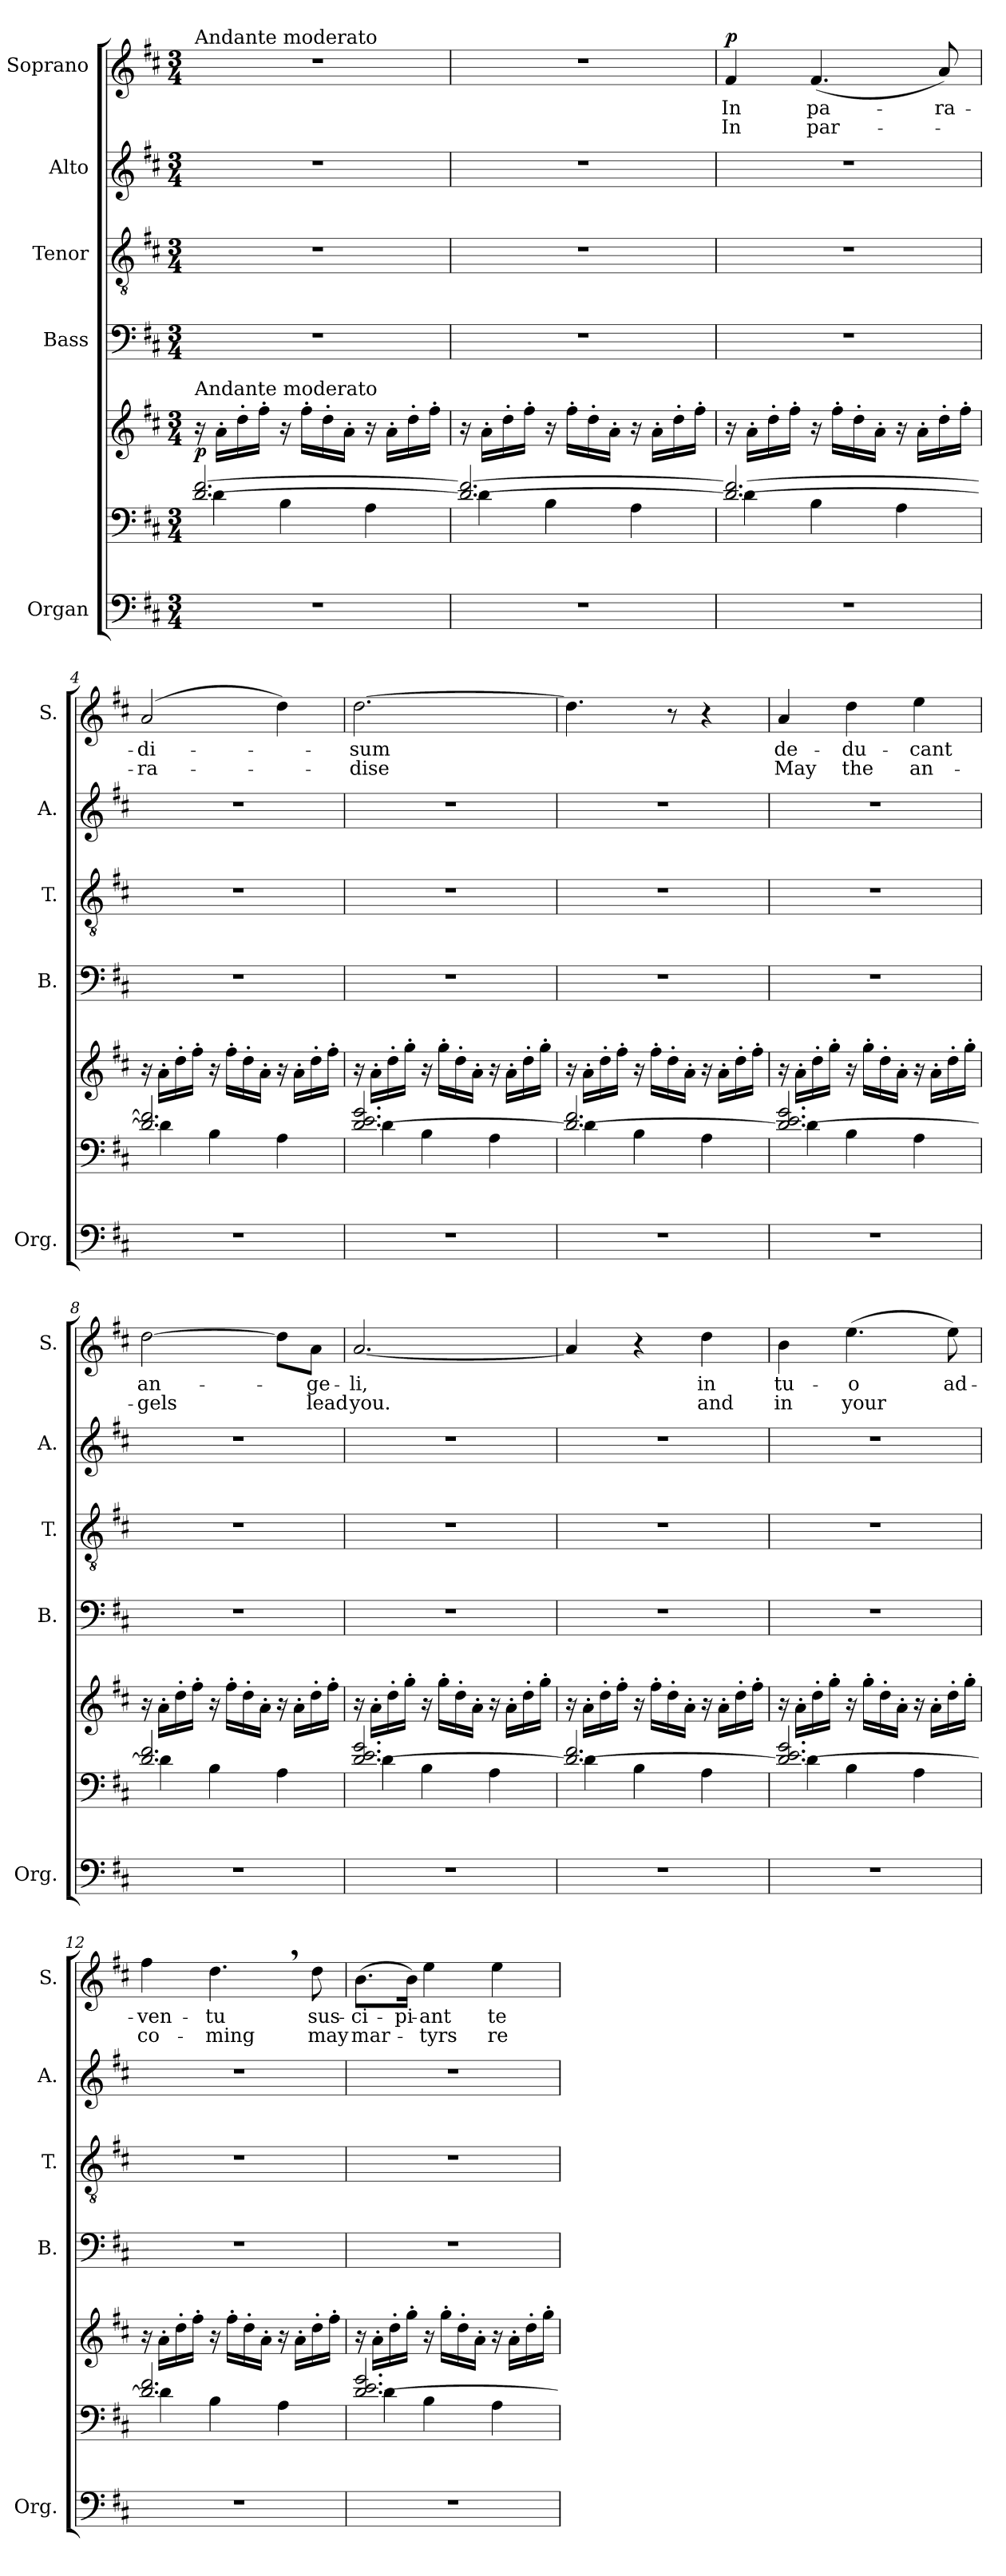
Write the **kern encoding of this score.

**kern	**kern	**kern	**dynam	**kern	**kern	**kern	**kern	**text	**text	**dynam
*part5	*part5	*part5	*part5	*part4	*part3	*part2	*part1	*part1	*part1	*part1
*staff7	*staff6	*staff5	*staff5/6/7	*staff4	*staff3	*staff2	*staff1	*staff1	*staff1	*staff1
*I"Organ	*	*	*	*I"Bass	*I"Tenor	*I"Alto	*I"Soprano	*	*	*
*I'Org.	*	*	*	*I'B.	*I'T.	*I'A.	*I'S.	*	*	*
*clefF4	*clefF4	*clefG2	*	*clefF4	*clefGv2	*clefG2	*clefG2	*	*	*
*k[f#c#]	*k[f#c#]	*k[f#c#]	*	*k[f#c#]	*k[f#c#]	*k[f#c#]	*k[f#c#]	*	*	*
*D:	*D:	*D:	*	*D:	*D:	*D:	*D:	*	*	*
*M3/4	*M3/4	*M3/4	*	*M3/4	*M3/4	*M3/4	*M3/4	*	*	*
*MM58	*MM58	*MM58	*	*MM58	*MM58	*MM58	*MM58	*	*	*
=1	=1	=1	=1	=1	=1	=1	=1	=1	=1	=1
*	*^	*	*	*	*	*	*	*	*	*
!	!	!	!	!	!	!	!	!LO:TX:a:t=Andante moderato	!	!	!
!	!	!	!LO:TX:a:t=Andante moderato	!	!	!	!	!	!	!	!
!	!	!	!	!LO:DY:b	!	!	!	!	!	!	!
2.r	[2.d/ [2.f#/	4d\	16r	p	2.r	2.r	2.r	2.r	.	.	.
.	.	.	16a'\LL	.	.	.	.	.	.	.	.
.	.	.	16dd'\	.	.	.	.	.	.	.	.
.	.	.	16ff#'\JJ	.	.	.	.	.	.	.	.
.	.	4B\	16r	.	.	.	.	.	.	.	.
.	.	.	16ff#'\LL	.	.	.	.	.	.	.	.
.	.	.	16dd'\	.	.	.	.	.	.	.	.
.	.	.	16a'\JJ	.	.	.	.	.	.	.	.
.	.	4A\	16r	.	.	.	.	.	.	.	.
.	.	.	16a'\LL	.	.	.	.	.	.	.	.
.	.	.	16dd'\	.	.	.	.	.	.	.	.
.	.	.	16ff#'\JJ	.	.	.	.	.	.	.	.
=2	=2	=2	=2	=2	=2	=2	=2	=2	=2	=2	=2
2.r	2.d/_ 2.f#/_	4d\	16r	.	2.r	2.r	2.r	2.r	.	.	.
.	.	.	16a'\LL	.	.	.	.	.	.	.	.
.	.	.	16dd'\	.	.	.	.	.	.	.	.
.	.	.	16ff#'\JJ	.	.	.	.	.	.	.	.
.	.	4B\	16r	.	.	.	.	.	.	.	.
.	.	.	16ff#'\LL	.	.	.	.	.	.	.	.
.	.	.	16dd'\	.	.	.	.	.	.	.	.
.	.	.	16a'\JJ	.	.	.	.	.	.	.	.
.	.	4A\	16r	.	.	.	.	.	.	.	.
.	.	.	16a'\LL	.	.	.	.	.	.	.	.
.	.	.	16dd'\	.	.	.	.	.	.	.	.
.	.	.	16ff#'\JJ	.	.	.	.	.	.	.	.
=3	=3	=3	=3	=3	=3	=3	=3	=3	=3	=3	=3
!	!	!	!	!	!	!	!	!	!LO:LY:b	!LO:LY:b	!LO:DY:b
2.r	2.d/_ 2.f#/_	4d\	16r	.	2.r	2.r	2.r	4f#/	In	In	p
.	.	.	16a'\LL	.	.	.	.	.	.	.	.
.	.	.	16dd'\	.	.	.	.	.	.	.	.
.	.	.	16ff#'\JJ	.	.	.	.	.	.	.	.
!	!	!	!	!	!	!	!	!	!LO:LY:b	!LO:LY:b	!
.	.	4B\	16r	.	.	.	.	(>4.f#/	pa-	par-	.
.	.	.	16ff#'\LL	.	.	.	.	.	.	.	.
.	.	.	16dd'\	.	.	.	.	.	.	.	.
.	.	.	16a'\JJ	.	.	.	.	.	.	.	.
.	.	4A\	16r	.	.	.	.	.	.	.	.
.	.	.	16a'\LL	.	.	.	.	.	.	.	.
!	!	!	!	!	!	!	!	!	!LO:LY:b	!	!
.	.	.	16dd'\	.	.	.	.	8a/)	-ra-	.	.
.	.	.	16ff#'\JJ	.	.	.	.	.	.	.	.
=4	=4	=4	=4	=4	=4	=4	=4	=4	=4	=4	=4
!	!	!	!	!	!	!	!	!	!LO:LY:b	!LO:LY:b	!
2.r	2.d/] 2.f#/]	4d\	16r	.	2.r	2.r	2.r	(>2a/	-di-	-ra-	.
.	.	.	16a'\LL	.	.	.	.	.	.	.	.
.	.	.	16dd'\	.	.	.	.	.	.	.	.
.	.	.	16ff#'\JJ	.	.	.	.	.	.	.	.
.	.	4B\	16r	.	.	.	.	.	.	.	.
.	.	.	16ff#'\LL	.	.	.	.	.	.	.	.
.	.	.	16dd'\	.	.	.	.	.	.	.	.
.	.	.	16a'\JJ	.	.	.	.	.	.	.	.
.	.	4A\	16r	.	.	.	.	4dd\)	.	.	.
.	.	.	16a'\LL	.	.	.	.	.	.	.	.
.	.	.	16dd'\	.	.	.	.	.	.	.	.
.	.	.	16ff#'\JJ	.	.	.	.	.	.	.	.
!!LO:LB:g=z
=5	=5	=5	=5	=5	=5	=5	=5	=5	=5	=5	=5
!	!	!	!	!	!	!	!	!	!LO:LY:b	!LO:LY:b	!
2.r	[2.d/ 2.e/ 2.g/	4d\	16r	.	2.r	2.r	2.r	[2.dd\	-sum	-dise	.
.	.	.	16a'\LL	.	.	.	.	.	.	.	.
.	.	.	16dd'\	.	.	.	.	.	.	.	.
.	.	.	16gg'\JJ	.	.	.	.	.	.	.	.
.	.	4B\	16r	.	.	.	.	.	.	.	.
.	.	.	16gg'\LL	.	.	.	.	.	.	.	.
.	.	.	16dd'\	.	.	.	.	.	.	.	.
.	.	.	16a'\JJ	.	.	.	.	.	.	.	.
.	.	4A\	16r	.	.	.	.	.	.	.	.
.	.	.	16a'\LL	.	.	.	.	.	.	.	.
.	.	.	16dd'\	.	.	.	.	.	.	.	.
.	.	.	16gg'\JJ	.	.	.	.	.	.	.	.
=6	=6	=6	=6	=6	=6	=6	=6	=6	=6	=6	=6
2.r	2.d/_ 2.f#/	4d\	16r	.	2.r	2.r	2.r	4.dd\]	.	.	.
.	.	.	16a'\LL	.	.	.	.	.	.	.	.
.	.	.	16dd'\	.	.	.	.	.	.	.	.
.	.	.	16ff#'\JJ	.	.	.	.	.	.	.	.
.	.	4B\	16r	.	.	.	.	.	.	.	.
.	.	.	16ff#'\LL	.	.	.	.	.	.	.	.
.	.	.	16dd'\	.	.	.	.	8r	.	.	.
.	.	.	16a'\JJ	.	.	.	.	.	.	.	.
.	.	4A\	16r	.	.	.	.	4r	.	.	.
.	.	.	16a'\LL	.	.	.	.	.	.	.	.
.	.	.	16dd'\	.	.	.	.	.	.	.	.
.	.	.	16ff#'\JJ	.	.	.	.	.	.	.	.
=7	=7	=7	=7	=7	=7	=7	=7	=7	=7	=7	=7
!	!	!	!	!	!	!	!	!	!LO:LY:b	!LO:LY:b	!
2.r	2.d/_ 2.e/ 2.g/	4d\	16r	.	2.r	2.r	2.r	4a/	de-	May	.
.	.	.	16a'\LL	.	.	.	.	.	.	.	.
.	.	.	16dd'\	.	.	.	.	.	.	.	.
.	.	.	16gg'\JJ	.	.	.	.	.	.	.	.
!	!	!	!	!	!	!	!	!	!LO:LY:b	!LO:LY:b	!
.	.	4B\	16r	.	.	.	.	4dd\	-du-	the	.
.	.	.	16gg'\LL	.	.	.	.	.	.	.	.
.	.	.	16dd'\	.	.	.	.	.	.	.	.
.	.	.	16a'\JJ	.	.	.	.	.	.	.	.
!	!	!	!	!	!	!	!	!	!LO:LY:b	!LO:LY:b	!
.	.	4A\	16r	.	.	.	.	4ee\	-cant	an-	.
.	.	.	16a'\LL	.	.	.	.	.	.	.	.
.	.	.	16dd'\	.	.	.	.	.	.	.	.
.	.	.	16gg'\JJ	.	.	.	.	.	.	.	.
=8	=8	=8	=8	=8	=8	=8	=8	=8	=8	=8	=8
!	!	!	!	!	!	!	!	!	!LO:LY:b	!LO:LY:b	!
2.r	2.d/] 2.f#/	4d\	16r	.	2.r	2.r	2.r	[2dd\	an-	-gels	.
.	.	.	16a'\LL	.	.	.	.	.	.	.	.
.	.	.	16dd'\	.	.	.	.	.	.	.	.
.	.	.	16ff#'\JJ	.	.	.	.	.	.	.	.
.	.	4B\	16r	.	.	.	.	.	.	.	.
.	.	.	16ff#'\LL	.	.	.	.	.	.	.	.
.	.	.	16dd'\	.	.	.	.	.	.	.	.
.	.	.	16a'\JJ	.	.	.	.	.	.	.	.
.	.	4A\	16r	.	.	.	.	8dd\L]	.	.	.
.	.	.	16a'\LL	.	.	.	.	.	.	.	.
!	!	!	!	!	!	!	!	!	!LO:LY:b	!LO:LY:b	!
.	.	.	16dd'\	.	.	.	.	8a\J	-ge-	lead	.
.	.	.	16ff#'\JJ	.	.	.	.	.	.	.	.
!!LO:LB:g=z
=9	=9	=9	=9	=9	=9	=9	=9	=9	=9	=9	=9
!	!	!	!	!	!	!	!	!	!LO:LY:b	!LO:LY:b	!
2.r	[2.d/ 2.e/ 2.g/	4d\	16r	.	2.r	2.r	2.r	[2.a/	-li,	you.	.
.	.	.	16a'\LL	.	.	.	.	.	.	.	.
.	.	.	16dd'\	.	.	.	.	.	.	.	.
.	.	.	16gg'\JJ	.	.	.	.	.	.	.	.
.	.	4B\	16r	.	.	.	.	.	.	.	.
.	.	.	16gg'\LL	.	.	.	.	.	.	.	.
.	.	.	16dd'\	.	.	.	.	.	.	.	.
.	.	.	16a'\JJ	.	.	.	.	.	.	.	.
.	.	4A\	16r	.	.	.	.	.	.	.	.
.	.	.	16a'\LL	.	.	.	.	.	.	.	.
.	.	.	16dd'\	.	.	.	.	.	.	.	.
.	.	.	16gg'\JJ	.	.	.	.	.	.	.	.
=10	=10	=10	=10	=10	=10	=10	=10	=10	=10	=10	=10
2.r	2.d/_ 2.f#/	4d\	16r	.	2.r	2.r	2.r	4a/]	.	.	.
.	.	.	16a'\LL	.	.	.	.	.	.	.	.
.	.	.	16dd'\	.	.	.	.	.	.	.	.
.	.	.	16ff#'\JJ	.	.	.	.	.	.	.	.
.	.	4B\	16r	.	.	.	.	4r	.	.	.
.	.	.	16ff#'\LL	.	.	.	.	.	.	.	.
.	.	.	16dd'\	.	.	.	.	.	.	.	.
.	.	.	16a'\JJ	.	.	.	.	.	.	.	.
!	!	!	!	!	!	!	!	!	!LO:LY:b	!LO:LY:b	!
.	.	4A\	16r	.	.	.	.	4dd\	in	and	.
.	.	.	16a'\LL	.	.	.	.	.	.	.	.
.	.	.	16dd'\	.	.	.	.	.	.	.	.
.	.	.	16ff#'\JJ	.	.	.	.	.	.	.	.
=11	=11	=11	=11	=11	=11	=11	=11	=11	=11	=11	=11
!	!	!	!	!	!	!	!	!	!LO:LY:b	!LO:LY:b	!
2.r	2.d/_ 2.e/ 2.g/	4d\	16r	.	2.r	2.r	2.r	4b\	tu-	in	.
.	.	.	16a'\LL	.	.	.	.	.	.	.	.
.	.	.	16dd'\	.	.	.	.	.	.	.	.
.	.	.	16gg'\JJ	.	.	.	.	.	.	.	.
!	!	!	!	!	!	!	!	!	!LO:LY:b	!LO:LY:b	!
.	.	4B\	16r	.	.	.	.	(>4.ee\	-o	your	.
.	.	.	16gg'\LL	.	.	.	.	.	.	.	.
.	.	.	16dd'\	.	.	.	.	.	.	.	.
.	.	.	16a'\JJ	.	.	.	.	.	.	.	.
.	.	4A\	16r	.	.	.	.	.	.	.	.
.	.	.	16a'\LL	.	.	.	.	.	.	.	.
!	!	!	!	!	!	!	!	!	!LO:LY:b	!	!
.	.	.	16dd'\	.	.	.	.	8ee\)	ad-	.	.
.	.	.	16gg'\JJ	.	.	.	.	.	.	.	.
=12	=12	=12	=12	=12	=12	=12	=12	=12	=12	=12	=12
!	!	!	!	!	!	!	!	!	!LO:LY:b	!LO:LY:b	!
2.r	2.d/] 2.f#/	4d\	16r	.	2.r	2.r	2.r	4ff#\	-ven-	co-	.
.	.	.	16a'\LL	.	.	.	.	.	.	.	.
.	.	.	16dd'\	.	.	.	.	.	.	.	.
.	.	.	16ff#'\JJ	.	.	.	.	.	.	.	.
!	!	!	!	!	!	!	!	!	!LO:LY:b	!LO:LY:b	!
.	.	4B\	16r	.	.	.	.	4.dd,\	-tu	-ming	.
.	.	.	16ff#'\LL	.	.	.	.	.	.	.	.
.	.	.	16dd'\	.	.	.	.	.	.	.	.
.	.	.	16a'\JJ	.	.	.	.	.	.	.	.
.	.	4A\	16r	.	.	.	.	.	.	.	.
.	.	.	16a'\LL	.	.	.	.	.	.	.	.
!	!	!	!	!	!	!	!	!	!LO:LY:b	!LO:LY:b	!
.	.	.	16dd'\	.	.	.	.	8dd\	sus-	may	.
.	.	.	16ff#'\JJ	.	.	.	.	.	.	.	.
!!LO:PB:g=z
=13	=13	=13	=13	=13	=13	=13	=13	=13	=13	=13	=13
!	!	!	!	!	!	!	!	!	!LO:LY:b	!LO:LY:b	!
2.r	[2.d/ 2.e/ 2.g/	4d\	16r	.	2.r	2.r	2.r	(>8.b\L	-ci-	mar-	.
.	.	.	16a'\LL	.	.	.	.	.	.	.	.
.	.	.	16dd'\	.	.	.	.	.	.	.	.
!	!	!	!	!	!	!	!	!	!LO:LY:b	!	!
.	.	.	16gg'\JJ	.	.	.	.	16b\Jk)	-pi-	.	.
!	!	!	!	!	!	!	!	!	!LO:LY:b	!LO:LY:b	!
.	.	4B\	16r	.	.	.	.	4ee\	-ant	-tyrs	.
.	.	.	16gg'\LL	.	.	.	.	.	.	.	.
.	.	.	16dd'\	.	.	.	.	.	.	.	.
.	.	.	16a'\JJ	.	.	.	.	.	.	.	.
!	!	!	!	!	!	!	!	!	!LO:LY:b	!LO:LY:b	!
.	.	4A\	16r	.	.	.	.	4ee\	te	re-	.
.	.	.	16a'\LL	.	.	.	.	.	.	.	.
.	.	.	16dd'\	.	.	.	.	.	.	.	.
.	.	.	16gg'\JJ	.	.	.	.	.	.	.	.
*	*v	*v	*	*	*	*	*	*	*	*	*
=	=	=	=	=	=	=	=	=	=	=
*-	*-	*-	*-	*-	*-	*-	*-	*-	*-	*-
